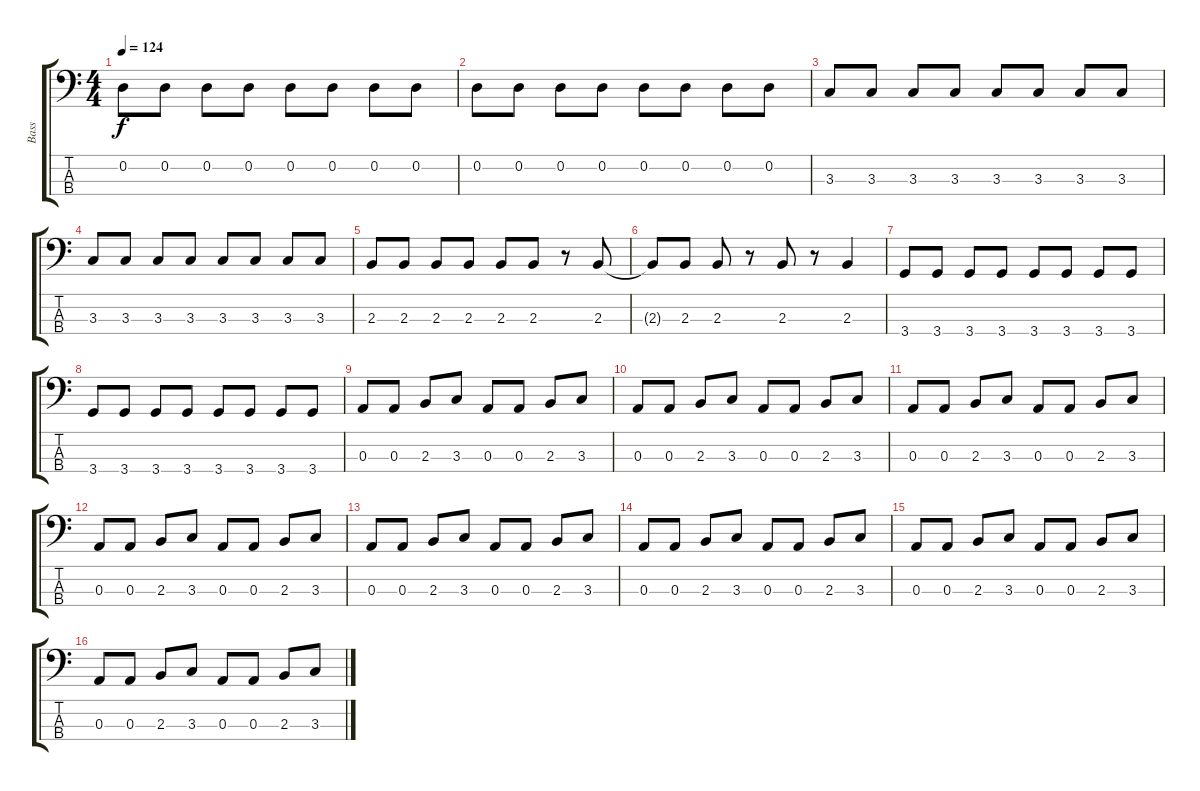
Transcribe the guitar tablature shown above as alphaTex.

\track ("Bass" "Bass") {instrument electricbasspick}
\staff {score tabs}
\tuning (G2 D2 A1 E1) {hide}
\ts (4 4)
\tempo 124
\clef f4
\ks c
0.2.8{dy f} 0.2.8 0.2.8 0.2.8 0.2.8 0.2.8 0.2.8 0.2.8 |
0.2.8 0.2.8 0.2.8 0.2.8 0.2.8 0.2.8 0.2.8 0.2.8 |
3.3.8 3.3.8 3.3.8 3.3.8 3.3.8 3.3.8 3.3.8 3.3.8 |
3.3.8 3.3.8 3.3.8 3.3.8 3.3.8 3.3.8 3.3.8 3.3.8 |
2.3.8 2.3.8 2.3.8 2.3.8 2.3.8 2.3.8 r.8 2.3.8 |
2.3{t}.8 2.3.8 2.3.8 r.8 2.3.8 r.8 2.3.4 |
3.4.8 3.4.8 3.4.8 3.4.8 3.4.8 3.4.8 3.4.8 3.4.8 |
3.4.8 3.4.8 3.4.8 3.4.8 3.4.8 3.4.8 3.4.8 3.4.8 |
0.3.8 0.3.8 2.3.8 3.3.8 0.3.8 0.3.8 2.3.8 3.3.8 |
0.3.8 0.3.8 2.3.8 3.3.8 0.3.8 0.3.8 2.3.8 3.3.8 |
0.3.8 0.3.8 2.3.8 3.3.8 0.3.8 0.3.8 2.3.8 3.3.8 |
0.3.8 0.3.8 2.3.8 3.3.8 0.3.8 0.3.8 2.3.8 3.3.8 |
0.3.8 0.3.8 2.3.8 3.3.8 0.3.8 0.3.8 2.3.8 3.3.8 |
0.3.8 0.3.8 2.3.8 3.3.8 0.3.8 0.3.8 2.3.8 3.3.8 |
0.3.8 0.3.8 2.3.8 3.3.8 0.3.8 0.3.8 2.3.8 3.3.8 |
0.3.8 0.3.8 2.3.8 3.3.8 0.3.8 0.3.8 2.3.8 3.3.8
